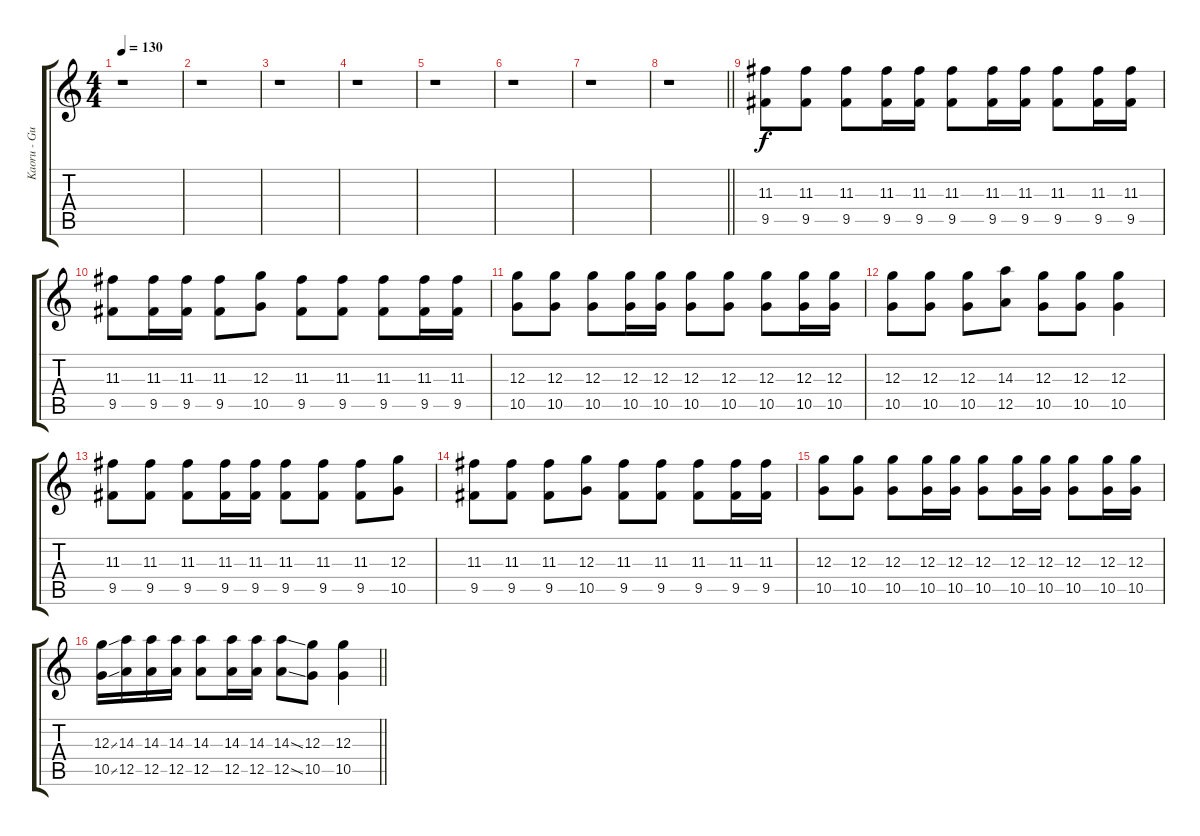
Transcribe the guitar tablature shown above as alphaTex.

\track ("Kaoru - Guitar 2" "Kaoru - Gu") {instrument overdrivenguitar}
\staff {score tabs}
\tuning (E4 B3 G3 D3 A2 E2) {hide}
\ts (4 4)
\tempo 130
\clef g2
\ks c
r.1{dy f} |
r.1 |
r.1 |
r.1 |
r.1 |
r.1 |
r.1 |
\barLineRight lightlight
r.1 |
(11.3 9.5).8 (11.3 9.5).8 (11.3 9.5).8 (11.3 9.5).16 (11.3 9.5).16 (11.3 9.5).8 (11.3 9.5).16 (11.3 9.5).16 (11.3 9.5).8 (11.3 9.5).16 (11.3 9.5).16 |
(11.3 9.5).8 (11.3 9.5).16 (11.3 9.5).16 (11.3 9.5).8 (12.3 10.5).8 (11.3 9.5).8 (11.3 9.5).8 (11.3 9.5).8 (11.3 9.5).16 (11.3 9.5).16 |
(12.3 10.5).8 (12.3 10.5).8 (12.3 10.5).8 (12.3 10.5).16 (12.3 10.5).16 (12.3 10.5).8 (12.3 10.5).8 (12.3 10.5).8 (12.3 10.5).16 (12.3 10.5).16 |
(12.3 10.5).8 (12.3 10.5).8 (12.3 10.5).8 (14.3 12.5).8 (12.3 10.5).8 (12.3 10.5).8 (12.3 10.5).4 |
(11.3 9.5).8 (11.3 9.5).8 (11.3 9.5).8 (11.3 9.5).16 (11.3 9.5).16 (11.3 9.5).8 (11.3 9.5).8 (11.3 9.5).8 (12.3 10.5).8 |
(11.3 9.5).8 (11.3 9.5).8 (11.3 9.5).8 (12.3 10.5).8 (11.3 9.5).8 (11.3 9.5).8 (11.3 9.5).8 (11.3 9.5).16 (11.3 9.5).16 |
(12.3 10.5).8 (12.3 10.5).8 (12.3 10.5).8 (12.3 10.5).16 (12.3 10.5).16 (12.3 10.5).8 (12.3 10.5).16 (12.3 10.5).16 (12.3 10.5).8 (12.3 10.5).16 (12.3 10.5).16 |
\barLineRight lightlight
(12.3{ss} 10.5{ss}).16 (14.3 12.5).16 (14.3 12.5).16 (14.3 12.5).16 (14.3 12.5).8 (14.3 12.5).16 (14.3 12.5).16 (14.3{ss} 12.5{ss}).8 (12.3 10.5).8 (12.3 10.5).4
